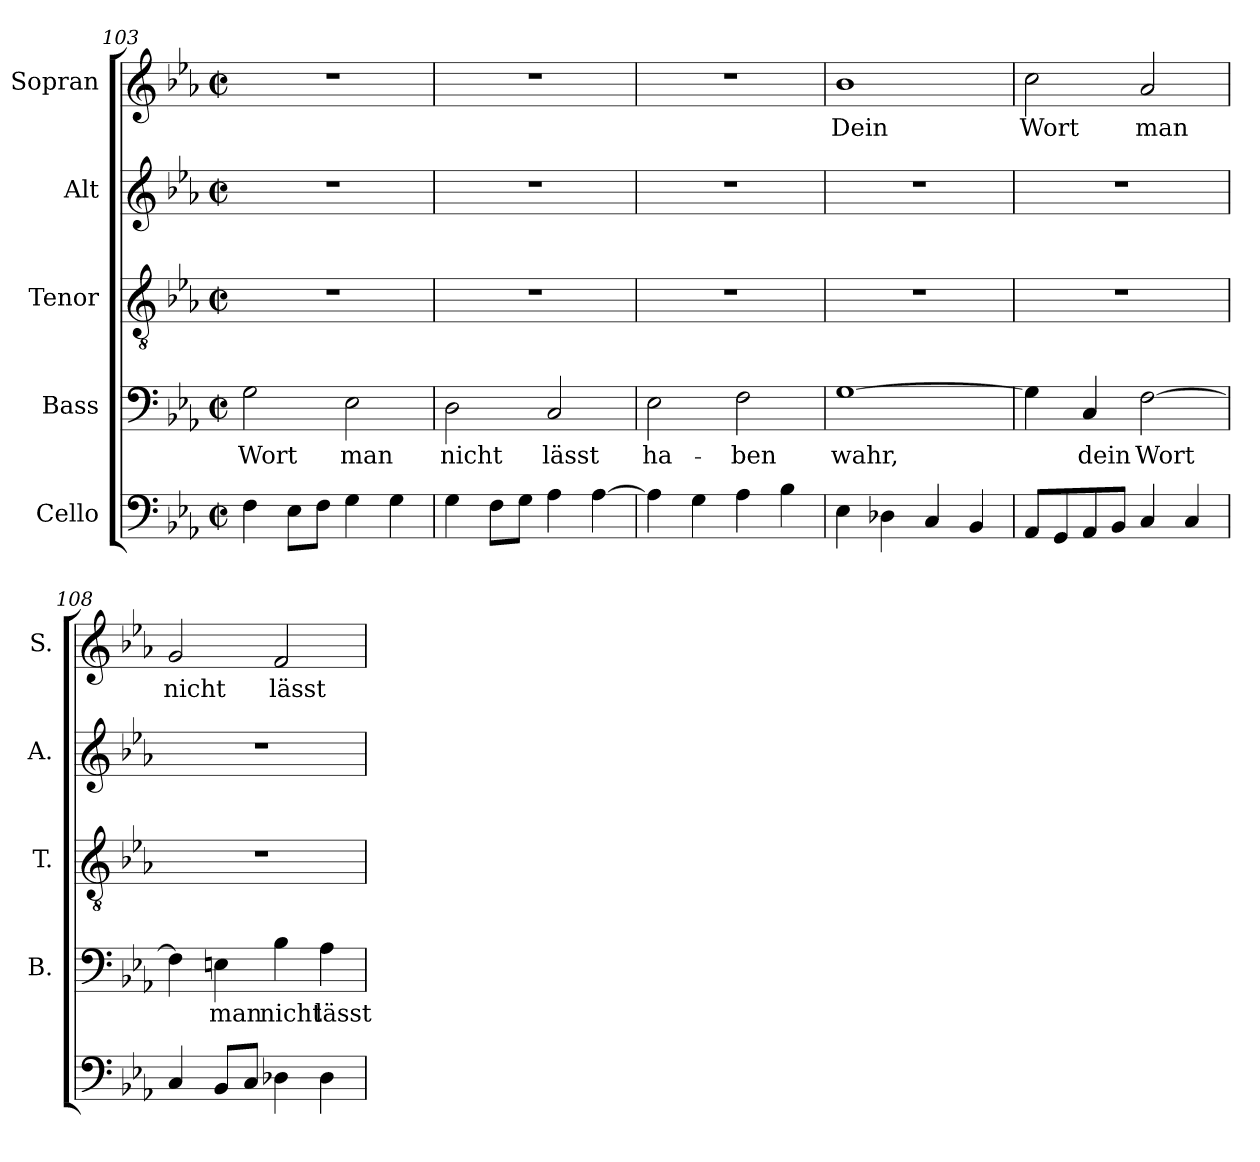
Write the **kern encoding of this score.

**kern	**kern	**text	**kern	**kern	**kern	**text
*part5	*part4	*part4	*part3	*part2	*part1	*part1
*staff5	*staff4	*staff4	*staff3	*staff2	*staff1	*staff1
*I"Cello	*I"Bass	*	*I"Tenor	*I"Alt	*I"Sopran	*
*	*I'B.	*	*I'T.	*I'A.	*I'S.	*
*clefF4	*clefF4	*	*clefGv2	*clefG2	*clefG2	*
*	*	*	*ITrd7c12	*	*	*
*k[b-e-a-]	*k[b-e-a-]	*	*k[b-e-a-]	*k[b-e-a-]	*k[b-e-a-]	*
*E-:	*E-:	*	*E-:	*E-:	*E-:	*
*M2/2	*M2/2	*	*M2/2	*M2/2	*M2/2	*
*met(c|)	*met(c|)	*	*met(c|)	*met(c|)	*met(c|)	*
=103	=103	=103	=103	=103	=103	=103
!	!	!LO:LY:b:color=#000000	!	!	!	!
4Fi\	2Gi\	Wort	1r	1r	1r	.
8E-i\L	.	.	.	.	.	.
8Fi\J	.	.	.	.	.	.
!	!	!LO:LY:b:color=#000000	!	!	!	!
4Gi\	2E-i\	man	.	.	.	.
4Gi\	.	.	.	.	.	.
!!LO:LB:g=z
=104	=104	=104	=104	=104	=104	=104
!	!	!LO:LY:b:color=#000000	!	!	!	!
4Gi\	2Di\	nicht	1r	1r	1r	.
8Fi\L	.	.	.	.	.	.
8Gi\J	.	.	.	.	.	.
!	!	!LO:LY:b:color=#000000	!	!	!	!
4A-i\	2Ci/	lässt	.	.	.	.
[>4A-i\	.	.	.	.	.	.
=105	=105	=105	=105	=105	=105	=105
!	!	!LO:LY:b:color=#000000	!	!	!	!
4A-i\]	2E-i\	ha-	1r	1r	1r	.
4Gi\	.	.	.	.	.	.
!	!	!LO:LY:b:color=#000000	!	!	!	!
4A-i\	2Fi\	-ben	.	.	.	.
4B-i\	.	.	.	.	.	.
=106	=106	=106	=106	=106	=106	=106
!	!	!LO:LY:b:color=#000000	!	!	!	!
!	!	!	!	!	!	!LO:LY:b:color=#000000
4E-i\	[>1Gi	wahr,	1r	1r	1b-i	Dein
4D-Xi\	.	.	.	.	.	.
4Ci/	.	.	.	.	.	.
4BB-i/	.	.	.	.	.	.
=107	=107	=107	=107	=107	=107	=107
!	!	!	!	!	!	!LO:LY:b:color=#000000
8AA-i/L	4Gi\]	.	1r	1r	2cci\	Wort
8GGi/	.	.	.	.	.	.
!	!	!LO:LY:b:color=#000000	!	!	!	!
8AA-i/	4Ci/	dein	.	.	.	.
8BB-i/J	.	.	.	.	.	.
!	!	!LO:LY:b:color=#000000	!	!	!	!
!	!	!	!	!	!	!LO:LY:b:color=#000000
4Ci/	[>2Fi\	Wort	.	.	2a-i/	man
4Ci/	.	.	.	.	.	.
=108	=108	=108	=108	=108	=108	=108
!	!	!	!	!	!	!LO:LY:b:color=#000000
4Ci/	4Fi\]	.	1r	1r	2gi/	nicht
!	!	!LO:LY:b:color=#000000	!	!	!	!
8BB-i/L	4Eni\	man	.	.	.	.
8Ci/J	.	.	.	.	.	.
!	!	!LO:LY:b:color=#000000	!	!	!	!
!	!	!	!	!	!	!LO:LY:b:color=#000000
4D-Xi\	4B-i\	nicht	.	.	2fi/	lässt
!	!	!LO:LY:b:color=#000000	!	!	!	!
4D-i\	4A-i\	lässt	.	.	.	.
=	=	=	=	=	=	=
*-	*-	*-	*-	*-	*-	*-
